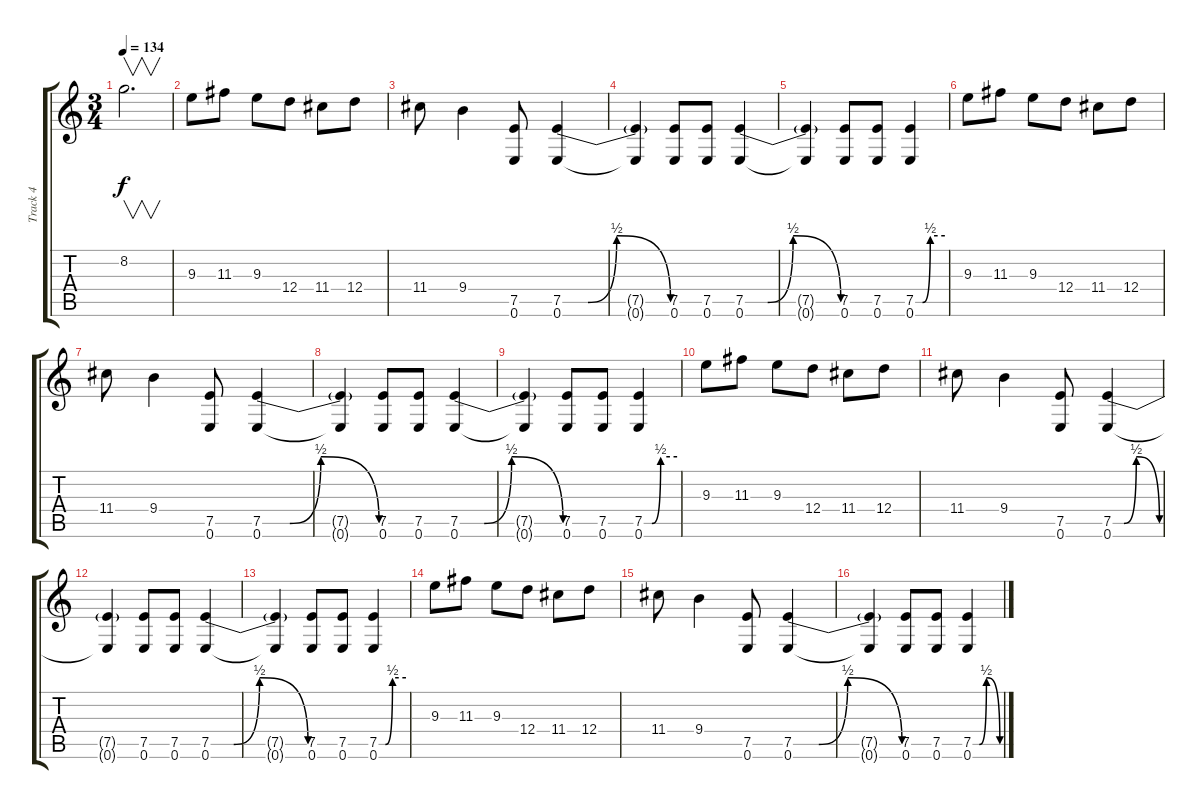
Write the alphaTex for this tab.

\track ("Track 4" "Track 4") {instrument distortionguitar}
\staff {score tabs}
\tuning (E4 B3 G3 D3 A2 E2) {hide}
\ts (3 4)
\tempo 134
\clef g2
\ks c
8.2.2{v d dy f} |
9.3.8{volume 11} 11.3.8 9.3.8 12.4.8 11.4.8 12.4.8 |
11.4.8 9.4.4 (7.5 0.6).8 (7.5{be (custom 0 0 14 0 30 2 60 0)} 0.6).4 |
(7.5{t} 0.6{t}).4 (7.5 0.6).8 (7.5 0.6).8 (7.5{be (custom 0 0 14 0 30 2 60 0)} 0.6).4 |
(7.5{t} 0.6{t}).4 (7.5 0.6).8 (7.5 0.6).8 (7.5{be (custom 0 0 14 0 30 2 60 2)} 0.6).4 |
9.3.8 11.3.8 9.3.8 12.4.8 11.4.8 12.4.8 |
11.4.8 9.4.4 (7.5 0.6).8 (7.5{be (custom 0 0 14 0 30 2 60 0)} 0.6).4 |
(7.5{t} 0.6{t}).4 (7.5 0.6).8 (7.5 0.6).8 (7.5{be (custom 0 0 14 0 30 2 60 0)} 0.6).4 |
(7.5{t} 0.6{t}).4 (7.5 0.6).8 (7.5 0.6).8 (7.5{be (custom 0 0 14 0 30 2 60 2)} 0.6).4 |
9.3.8 11.3.8 9.3.8 12.4.8 11.4.8 12.4.8 |
11.4.8 9.4.4 (7.5 0.6).8 (7.5{be (custom 0 0 14 0 30 2 60 0)} 0.6).4 |
(7.5{t} 0.6{t}).4 (7.5 0.6).8 (7.5 0.6).8 (7.5{be (custom 0 0 14 0 30 2 60 0)} 0.6).4 |
(7.5{t} 0.6{t}).4 (7.5 0.6).8 (7.5 0.6).8 (7.5{be (custom 0 0 14 0 30 2 60 2)} 0.6).4 |
9.3.8 11.3.8 9.3.8 12.4.8 11.4.8 12.4.8 |
11.4.8 9.4.4 (7.5 0.6).8 (7.5{be (custom 0 0 14 0 30 2 60 0)} 0.6).4 |
(7.5{t} 0.6{t}).4 (7.5 0.6).8 (7.5 0.6).8 (7.5{be (custom 0 0 14 0 30 2 60 0)} 0.6).4
